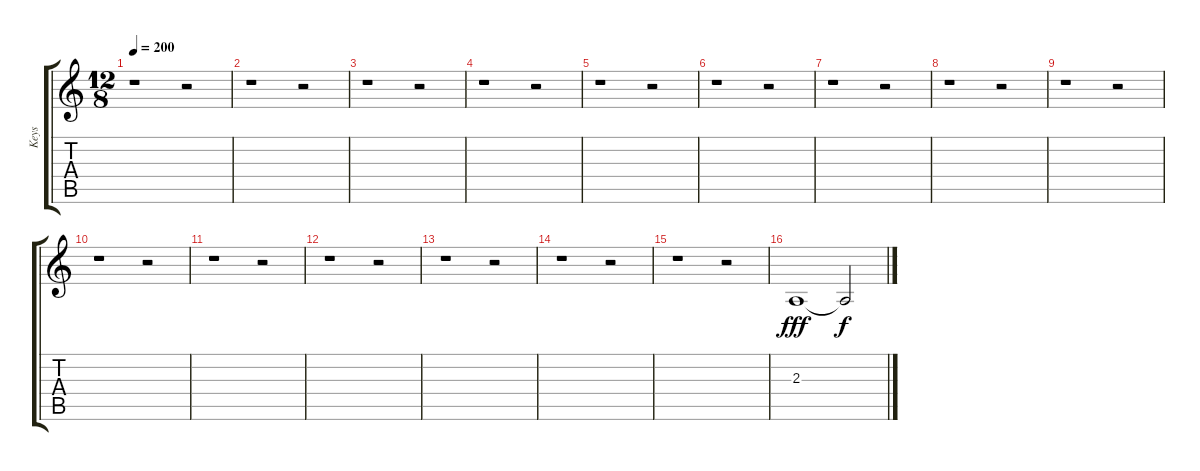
\track ("Keys" "Keys") {instrument pad4choir}
\staff {score tabs}
\tuning (E4 B3 G3 D3 A2 E2) {hide}
\ts (12 8)
\tempo 200
\clef g2
\ks c
r.1{dy f} r.2 |
r.1 r.2 |
r.1 r.2 |
r.1 r.2 |
r.1 r.2 |
r.1 r.2 |
r.1 r.2 |
r.1 r.2 |
r.1 r.2 |
r.1 r.2 |
r.1 r.2 |
r.1 r.2 |
r.1 r.2 |
r.1 r.2 |
r.1 r.2 |
2.3.1{dy fff balance 10} 2.3{t}.2{dy f}
